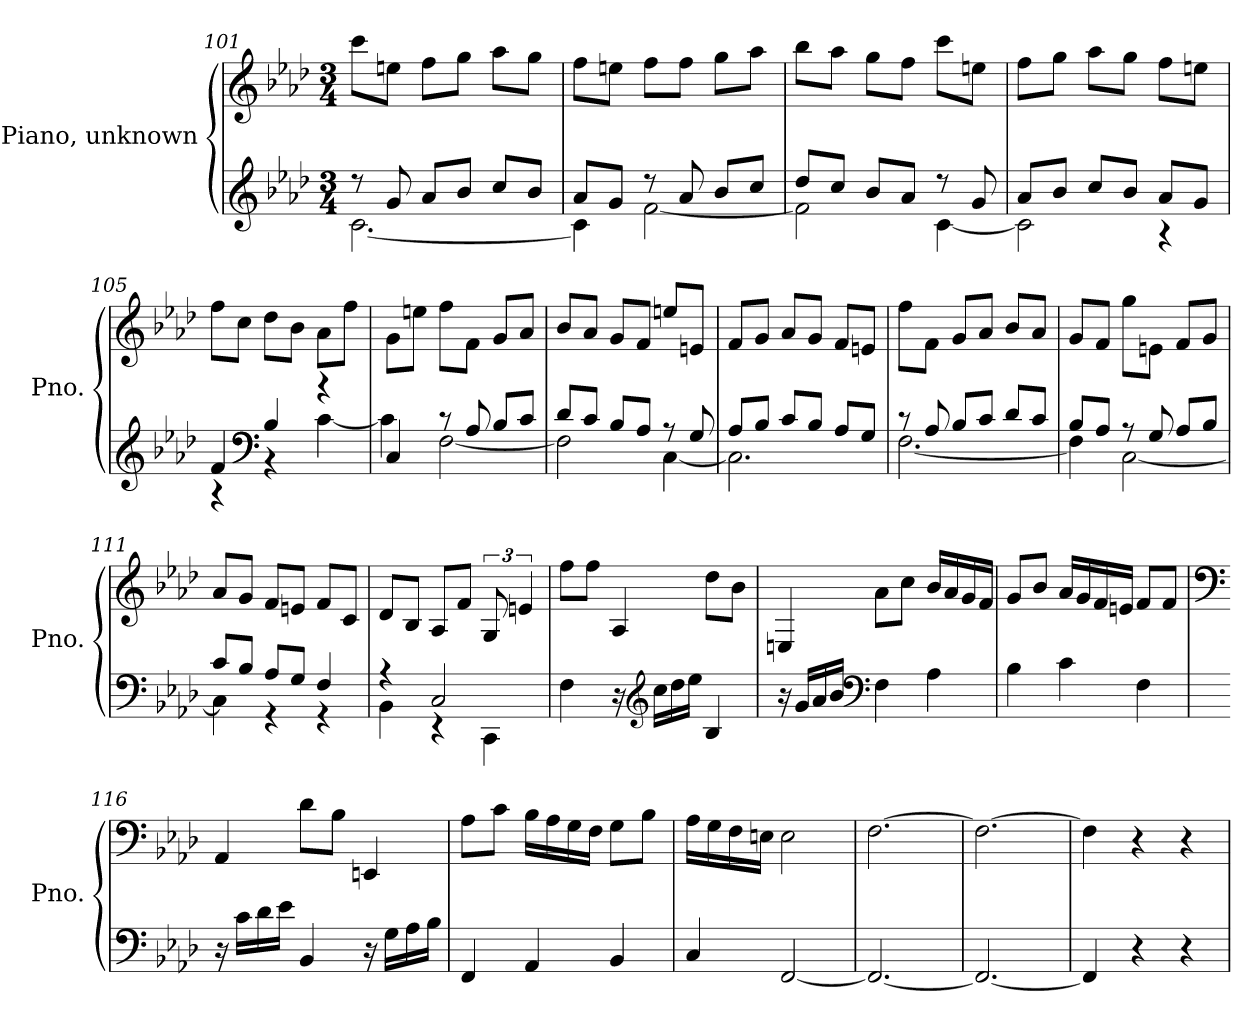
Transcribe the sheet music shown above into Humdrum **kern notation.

**kern	**kern
*part1	*part1
*staff2	*staff1
*I"Piano, unknown	*
*I'Pno.	*
*clefG2	*clefG2
*k[b-e-a-d-]	*k[b-e-a-d-]
*M3/4	*M3/4
=101	=101
*^	*
8r	[2.c\	8ccc\L
8g/	.	8een\J
8a-/L	.	8ff\L
8b-/J	.	8gg\J
8cc/L	.	8aa-\L
8b-/J	.	8gg\J
=102	=102	=102
8a-/L	4c\]	8ff\L
8g/J	.	8een\J
8r	[2f\	8ff\L
8a-/	.	8ff\J
8b-/L	.	8gg\L
8cc/J	.	8aa-\J
!!LO:PB:g=z
=103	=103	=103
8dd-/L	2f\]	8bb-\L
8cc/J	.	8aa-\J
8b-/L	.	8gg\L
8a-/J	.	8ff\J
8r	[4c\	8ccc\L
8g/	.	8een\J
=104	=104	=104
8a-/L	2c\]	8ff\L
8b-/J	.	8gg\J
8cc/L	.	8aa-\L
8b-/J	.	8gg\J
8a-/L	4r	8ff\L
8g/J	.	8een\J
=105	=105	=105
4f/	4r	8ff\L
.	.	8cc\J
*clefF4	*	*
4B-/	4r	8dd-\L
.	.	8b-\J
4r	[4c\	8a-\L
.	.	8ff\J
=106	=106	=106
4C/	4c\]	8g\L
.	.	8een\J
8r	[2F\	8ff\L
8A-/	.	8f\J
8B-/L	.	8g/L
8c/J	.	8a-/J
=107	=107	=107
8d-/L	2F\]	8b-/L
8c/J	.	8a-/J
8B-/L	.	8g/L
8A-/J	.	8f/J
8r	[4C\	8een/L
8G/	.	8en/J
!!LO:LB:g=z
=108	=108	=108
8A-/L	2.C\]	8f/L
8B-/J	.	8g/J
8c/L	.	8a-/L
8B-/J	.	8g/J
8A-/L	.	8f/L
8G/J	.	8en/J
=109	=109	=109
8r	[2.F\	8ff\L
8A-/	.	8f\J
8B-/L	.	8g/L
8c/J	.	8a-/J
8d-/L	.	8b-/L
8c/J	.	8a-/J
=110	=110	=110
8B-/L	4F\]	8g/L
8A-/J	.	8f/J
8r	[2C\	8gg\L
8G/	.	8en\J
8A-/L	.	8f/L
8B-/J	.	8g/J
=111	=111	=111
8c/L	4C\]	8a-/L
8B-/J	.	8g/J
8A-/L	4r	8f/L
8G/J	.	8en/J
4F/	4r	8f/L
.	.	8c/J
=112	=112	=112
4r	4BB-\	8d-/L
.	.	8B-/J
2C/	4r	8A-/L
.	.	8f/J
.	4CC\	12G/
.	.	6en/
*v	*v	*
!!LO:LB:g=z
=113	=113
4F\	8ff\L
.	8ff\J
16r	4A-/
*clefG2	*
16cc\LL	.
16dd-\	.
16ee-\JJ	.
4B-/	8dd-\L
.	8b-\J
=114	=114
16r	4En/
16g/LL	.
16a-/	.
16b-/JJ	.
*clefF4	*
4F\	8a-\L
.	8cc\J
4A-\	16b-/LL
.	16a-/
.	16g/
.	16f/JJ
=115	=115
4B-\	8g/L
.	8b-/J
4c\	16a-/LL
.	16g/
.	16f/
.	16en/JJ
4F\	8f/L
.	8f/J
=116	=116
*	*clefF4
16r	4AA-/
16c\LL	.
16d-\	.
16e-\JJ	.
4BB-/	8d-\L
.	8B-\J
16r	4EEn/
16G\LL	.
16A-\	.
16B-\JJ	.
!!LO:LB:g=z
=117	=117
4FF/	8A-\L
.	8c\J
4AA-/	16B-\LL
.	16A-\
.	16G\
.	16F\JJ
4BB-/	8G\L
.	8B-\J
=118	=118
4C/	16A-\LL
.	16G\
.	16F\
.	16En\JJ
[2FF/	2E\
=119	=119
2.FF/_	[2.F\
=120	=120
2.FF/_	2.F\_
=121	=121
4FF/]	4F\]
4r	4r
4r	4r
=	=
*-	*-
